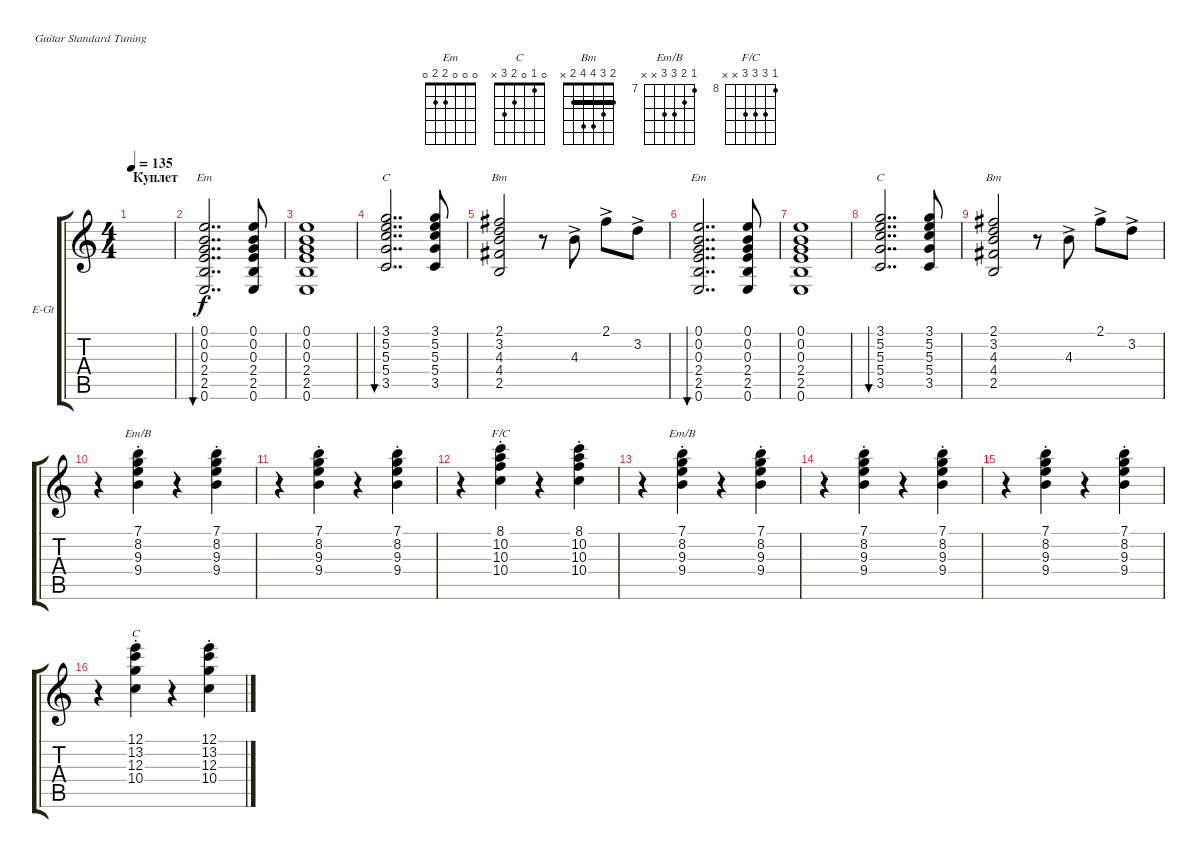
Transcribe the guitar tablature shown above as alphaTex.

\defaultSystemsLayout 4
\bracketExtendMode groupsimilarinstruments
\firstSystemTrackNameOrientation horizontal
\otherSystemsTrackNameOrientation horizontal
\track ("Electric Guitar" "E-Gt") {instrument electricguitarclean}
\staff {score tabs}
\tuning (E4 B3 G3 D3 A2 E2)
\chord ("Em" 0 0 0 2 2 0)
\chord ("C" 3 5 5 5 3 x) {barre 3}
\chord ("Bm" 2 3 4 4 2 x) {barre 2}
\chord ("Em/B" 7 8 9 9 x x) {firstfret 7}
\chord ("F/C" 8 10 10 10 x x) {firstfret 8}
\chord ("C" 0 1 0 2 3 x)
\ts (4 4)
\section ("" "Куплет")
\tempo 135
\clef g2
\scale
0.481781
\ks c
|
\scale
0.259109 (0.6 2.5 2.4 0.3 0.2 0.1).2{dd bu 237 ch "Em"} (0.6 2.5 2.4 0.3 0.2 0.1).8 |
\scale
0.259109 (0.6 2.5 2.4 0.3 0.2 0.1).1 |
\scale
0.333333 (3.5 5.4 5.3 3.1 5.2).2{dd bu 234 ch "C"} (3.5 5.4 5.3 3.1 5.2).8 |
\scale
0.333333 (2.5 4.4 4.3 3.2 2.1).2{ch "Bm"} r.8 4.3{ac}.8 2.1{ac}.8 3.2{ac}.8 |
\scale
0.333333 (0.6 2.5 2.4 0.3 0.2 0.1).2{dd bu 237 ch "Em"} (0.6 2.5 2.4 0.3 0.2 0.1).8 |
\scale
0.333333 (0.6 2.5 2.4 0.3 0.2 0.1).1 |
\scale
0.333333 (3.5 5.4 5.3 3.1 5.2).2{dd bu 234 ch "C"} (3.5 5.4 5.3 3.1 5.2).8 |
\scale
0.333333 (2.5 4.4 4.3 3.2 2.1).2{ch "Bm"} r.8 4.3{ac}.8 2.1{ac}.8 3.2{ac}.8 |
\scale
0.333333 r.4 (9.3{st} 8.2{st} 7.1{st} 9.4{st}).4{ch "Em/B"} r.4 (9.3{st} 8.2{st} 7.1{st} 9.4{st}).4 |
\scale
0.333333 r.4 (9.3{st} 8.2{st} 7.1{st} 9.4{st}).4 r.4 (9.3{st} 8.2{st} 7.1{st} 9.4{st}).4 |
\scale
0.333333 r.4 (10.3{st} 8.1{st} 10.4{st} 10.2).4{ch "F/C"} r.4 (10.3{st} 8.1{st} 10.4{st} 10.2).4 |
\scale
0.333333 r.4 (9.3{st} 8.2{st} 7.1{st} 9.4{st}).4{ch "Em/B"} r.4 (9.3{st} 8.2{st} 7.1{st} 9.4{st}).4 |
\scale
0.333333 r.4 (9.3{st} 8.2{st} 7.1{st} 9.4{st}).4 r.4 (9.3{st} 8.2{st} 7.1{st} 9.4{st}).4 |
\scale
0.333333 r.4 (9.3{st} 8.2{st} 7.1{st} 9.4{st}).4 r.4 (9.3{st} 8.2{st} 7.1{st} 9.4{st}).4 |
\scale
0.333333 r.4 (12.3{st} 13.2{st} 10.4{st} 12.1).4{ch "C"} r.4 (12.3{st} 13.2{st} 10.4{st} 12.1).4
